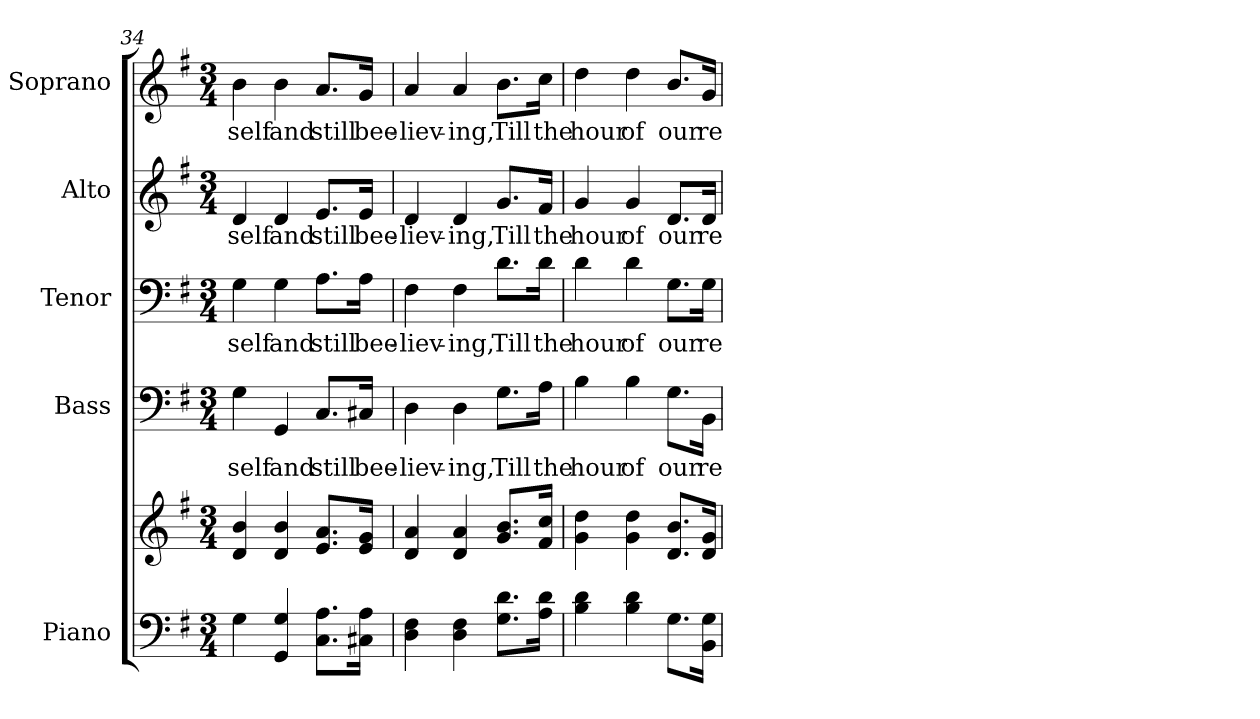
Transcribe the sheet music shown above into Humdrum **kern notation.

**kern	**kern	**kern	**text	**kern	**text	**kern	**text	**kern	**text
*part5	*part5	*part4	*part4	*part3	*part3	*part2	*part2	*part1	*part1
*staff6	*staff5	*staff4	*staff4	*staff3	*staff3	*staff2	*staff2	*staff1	*staff1
*I"Piano	*	*I"Bass	*	*I"Tenor	*	*I"Alto	*	*I"Soprano	*
*I'Pno.	*	*I'B.	*	*I'T.	*	*I'A.	*	*I'S.	*
*clefF4	*clefG2	*clefF4	*	*clefF4	*	*clefG2	*	*clefG2	*
*k[f#]	*k[f#]	*k[f#]	*	*k[f#]	*	*k[f#]	*	*k[f#]	*
*G:	*G:	*G:	*	*G:	*	*G:	*	*G:	*
*M3/4	*M3/4	*M3/4	*	*M3/4	*	*M3/4	*	*M3/4	*
=34	=34	=34	=34	=34	=34	=34	=34	=34	=34
!	!	!	!LO:LY:b:color=#000000	!	!	!	!	!	!
!	!	!	!	!	!LO:LY:b:color=#000000	!	!	!	!
!	!	!	!	!	!	!	!LO:LY:b:color=#000000	!	!
!	!	!	!	!	!	!	!	!	!LO:LY:b:color=#000000
4Gi\	4di/ 4bi	4Gi\	self	4Gi\	self	4di/	self	4bi\	self
!	!	!	!LO:LY:b:color=#000000	!	!	!	!	!	!
!	!	!	!	!	!LO:LY:b:color=#000000	!	!	!	!
!	!	!	!	!	!	!	!LO:LY:b:color=#000000	!	!
!	!	!	!	!	!	!	!	!	!LO:LY:b:color=#000000
4GGi/ 4Gi	4di/ 4bi	4GGi/	and	4Gi\	and	4di/	and	4bi\	and
!	!	!	!LO:LY:b:color=#000000	!	!	!	!	!	!
!	!	!	!	!	!LO:LY:b:color=#000000	!	!	!	!
!	!	!	!	!	!	!	!LO:LY:b:color=#000000	!	!
!	!	!	!	!	!	!	!	!	!LO:LY:b:color=#000000
8.Ci\ 8.Ai\L	8.ei/ 8.ai/L	8.Ci/L	still	8.Ai\L	still	8.ei/L	still	8.ai/L	still
!	!	!	!LO:LY:b:color=#000000	!	!	!	!	!	!
!	!	!	!	!	!LO:LY:b:color=#000000	!	!	!	!
!	!	!	!	!	!	!	!LO:LY:b:color=#000000	!	!
!	!	!	!	!	!	!	!	!	!LO:LY:b:color=#000000
16C#Xi\ 16Ai\Jk	16ei/ 16gi/Jk	16C#Xi/Jk	bee-	16Ai\Jk	bee-	16ei/Jk	bee-	16gi/Jk	bee-
!!LO:PB:g=z
=35	=35	=35	=35	=35	=35	=35	=35	=35	=35
!	!	!	!LO:LY:b:color=#000000	!	!	!	!	!	!
!	!	!	!	!	!LO:LY:b:color=#000000	!	!	!	!
!	!	!	!	!	!	!	!LO:LY:b:color=#000000	!	!
!	!	!	!	!	!	!	!	!	!LO:LY:b:color=#000000
4Di\ 4F#i	4di/ 4ai	4Di\	-liev-	4F#i\	-liev-	4di/	-liev-	4ai/	-liev-
!	!	!	!LO:LY:b:color=#000000	!	!	!	!	!	!
!	!	!	!	!	!LO:LY:b:color=#000000	!	!	!	!
!	!	!	!	!	!	!	!LO:LY:b:color=#000000	!	!
!	!	!	!	!	!	!	!	!	!LO:LY:b:color=#000000
4Di\ 4F#i	4di/ 4ai	4Di\	-ing,	4F#i\	-ing,	4di/	-ing,	4ai/	-ing,
!	!	!	!LO:LY:b:color=#000000	!	!	!	!	!	!
!	!	!	!	!	!LO:LY:b:color=#000000	!	!	!	!
!	!	!	!	!	!	!	!LO:LY:b:color=#000000	!	!
!	!	!	!	!	!	!	!	!	!LO:LY:b:color=#000000
8.Gi\ 8.di\L	8.gi/ 8.bi/L	8.Gi\L	Till	8.di\L	Till	8.gi/L	Till	8.bi\L	Till
!	!	!	!LO:LY:b:color=#000000	!	!	!	!	!	!
!	!	!	!	!	!LO:LY:b:color=#000000	!	!	!	!
!	!	!	!	!	!	!	!LO:LY:b:color=#000000	!	!
!	!	!	!	!	!	!	!	!	!LO:LY:b:color=#000000
16Ai\ 16di\Jk	16f#i/ 16cci/Jk	16Ai\Jk	the	16di\Jk	the	16f#i/Jk	the	16cci\Jk	the
=36	=36	=36	=36	=36	=36	=36	=36	=36	=36
!	!	!	!LO:LY:b:color=#000000	!	!	!	!	!	!
!	!	!	!	!	!LO:LY:b:color=#000000	!	!	!	!
!	!	!	!	!	!	!	!LO:LY:b:color=#000000	!	!
!	!	!	!	!	!	!	!	!	!LO:LY:b:color=#000000
4Bi\ 4di	4gi\ 4ddi	4Bi\	hour	4di\	hour	4gi/	hour	4ddi\	hour
!	!	!	!LO:LY:b:color=#000000	!	!	!	!	!	!
!	!	!	!	!	!LO:LY:b:color=#000000	!	!	!	!
!	!	!	!	!	!	!	!LO:LY:b:color=#000000	!	!
!	!	!	!	!	!	!	!	!	!LO:LY:b:color=#000000
4Bi\ 4di	4gi\ 4ddi	4Bi\	of	4di\	of	4gi/	of	4ddi\	of
!	!	!	!LO:LY:b:color=#000000	!	!	!	!	!	!
!	!	!	!	!	!LO:LY:b:color=#000000	!	!	!	!
!	!	!	!	!	!	!	!LO:LY:b:color=#000000	!	!
!	!	!	!	!	!	!	!	!	!LO:LY:b:color=#000000
8.Gi\L	8.di/ 8.bi/L	8.Gi\L	our	8.Gi\L	our	8.di/L	our	8.bi/L	our
!	!	!	!LO:LY:b:color=#000000	!	!	!	!	!	!
!	!	!	!	!	!LO:LY:b:color=#000000	!	!	!	!
!	!	!	!	!	!	!	!LO:LY:b:color=#000000	!	!
!	!	!	!	!	!	!	!	!	!LO:LY:b:color=#000000
16BBi\ 16Gi\Jk	16di/ 16gi/Jk	16BBi\Jk	re-	16Gi\Jk	re-	16di/Jk	re-	16gi/Jk	re-
=	=	=	=	=	=	=	=	=	=
*-	*-	*-	*-	*-	*-	*-	*-	*-	*-
